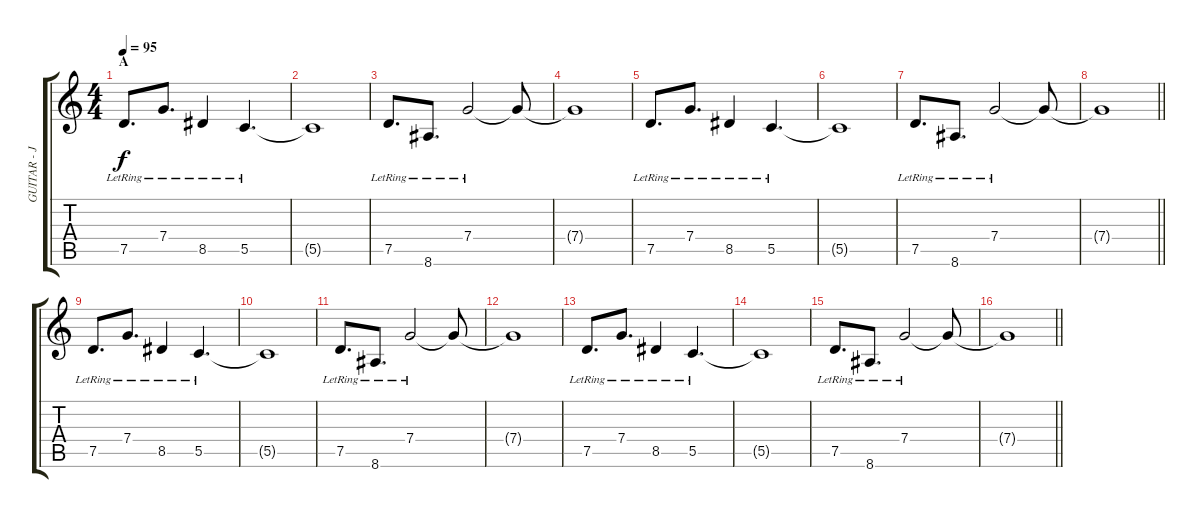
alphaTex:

\track ("GUITAR - Joe Duplantier" "GUITAR - J") {instrument distortionguitar}
\staff {score tabs}
\tuning (D4 A3 F3 C3 G2 D2) {hide}
\ts (4 4)
\section ("" "A")
\tempo 95
\clef g2
\ks c
7.5{lr}.8{d dy f} 7.4{lr}.8{d} 8.5{lr}.4 5.5{lr}.4{d} |
5.5{t}.1 |
7.5{lr}.8{d} 8.6{lr}.8{d} 7.4{lr}.2 7.4{t}.8 |
7.4{t}.1 |
7.5{lr}.8{d} 7.4{lr}.8{d} 8.5{lr}.4 5.5{lr}.4{d} |
5.5{t}.1 |
7.5{lr}.8{d} 8.6{lr}.8{d} 7.4{lr}.2 7.4{t}.8 |
\barLineRight lightlight
7.4{t}.1 |
7.5{lr}.8{d} 7.4{lr}.8{d} 8.5{lr}.4 5.5{lr}.4{d} |
5.5{t}.1 |
7.5{lr}.8{d} 8.6{lr}.8{d} 7.4{lr}.2 7.4{t}.8 |
7.4{t}.1 |
7.5{lr}.8{d} 7.4{lr}.8{d} 8.5{lr}.4 5.5{lr}.4{d} |
5.5{t}.1 |
7.5{lr}.8{d} 8.6{lr}.8{d} 7.4{lr}.2 7.4{t}.8 |
\barLineRight lightlight
7.4{t}.1
